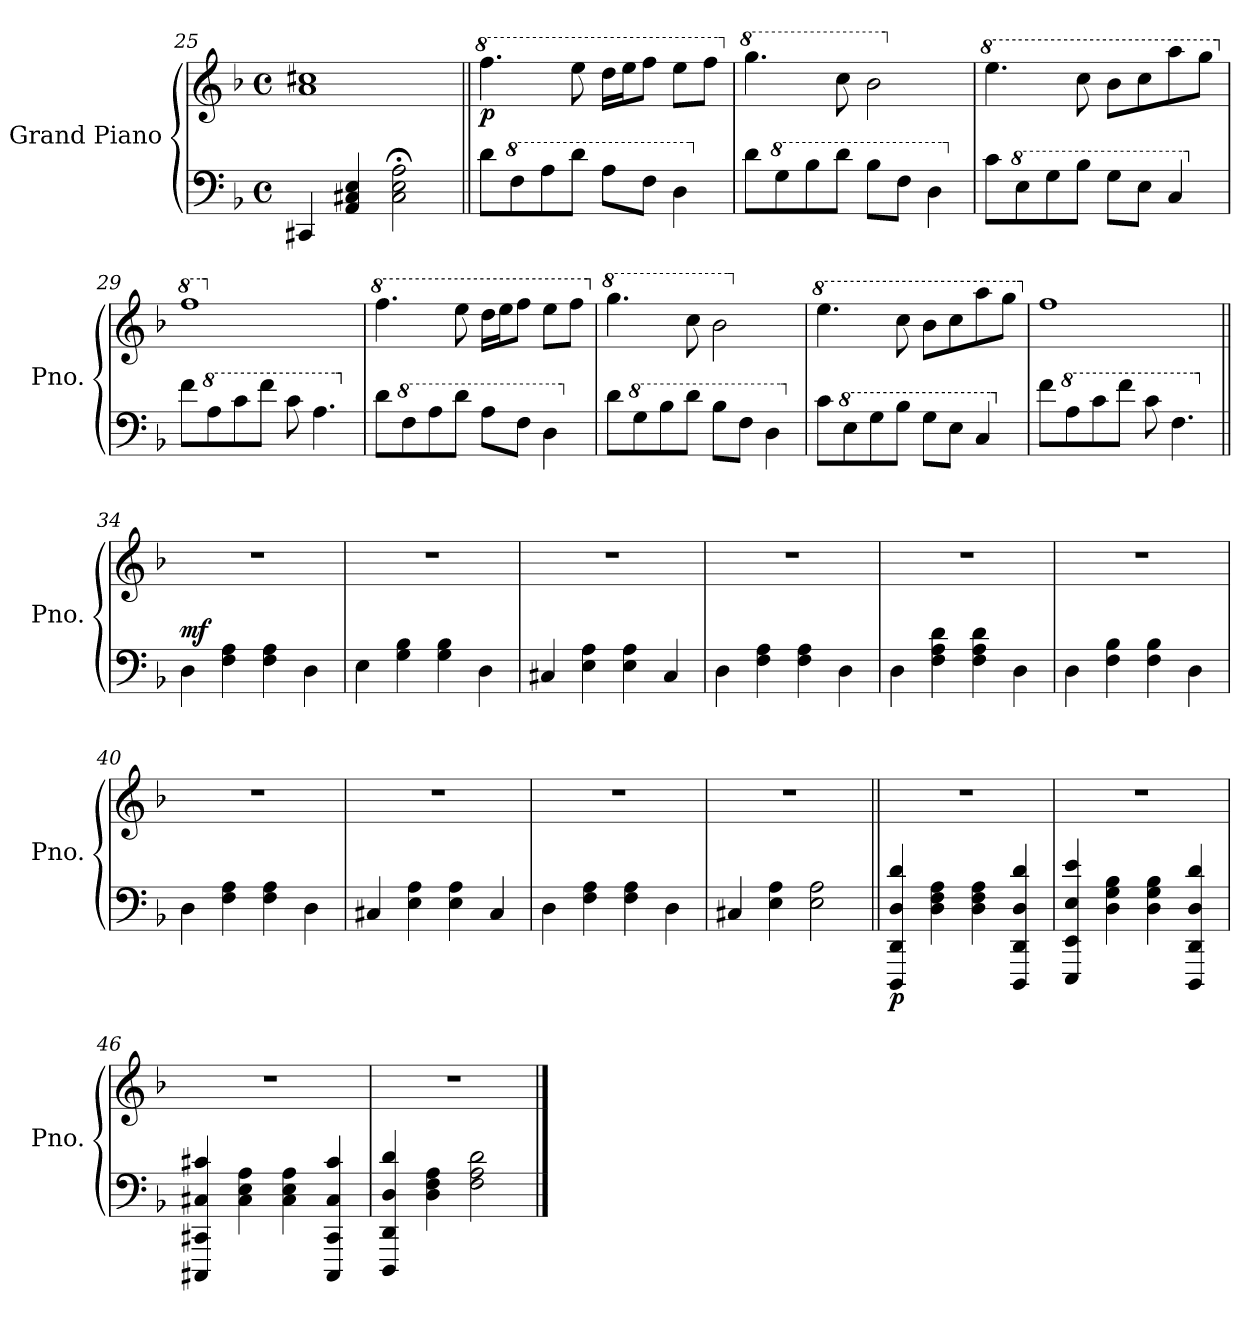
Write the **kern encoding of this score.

**kern	**kern	**dynam
*part1	*part1	*part1
*staff2	*staff1	*staff1/2
*I"Grand Piano	*	*
*I'Pno.	*	*
!!LO:LB:g=z
*clefF4	*clefG2	*
*k[b-]	*k[b-]	*
*M4/4	*M4/4	*
*met(c)	*met(c)	*
=25	=25	=25
4CC#X/	1a 1cc#X	.
4AA/ 4C#X/ 4E/	.	.
2C#\;< 2E\;< 2A\;<	.	.
=26||	=26||	=26||
*	*8va	*
*	*MM50	*
!	!	!LO:DY:b
8d\L	4.fff\	p
*8va	*	*
8f\	.	.
8a\	.	.
8dd\J	8eee\	.
8a\L	16ddd\LL	.
.	16eee\J	.
8f\J	8fff\J	.
4d\	8eee\L	.
.	8fff\J	.
=27	=27	=27
*X8va	*	*
*	*X8va	*
*	*8va	*
8d\L	4.ggg\	.
*8va	*	*
8g\	.	.
8b-\	.	.
8dd\J	8ccc\	.
8b-\L	2bb-\	.
8f\J	.	.
4d\	.	.
=28	=28	=28
*X8va	*	*
*	*X8va	*
*	*8va	*
8c\L	4.eee\	.
*8va	*	*
8e\	.	.
8g\	.	.
8b-\J	8ccc\	.
8g\L	8bb-\L	.
8e\J	8ccc\	.
4c/	8aaa\	.
.	8ggg\J	.
=29	=29	=29
*X8va	*	*
*	*X8va	*
*	*8va	*
8f\L	1fff	.
*8va	*	*
8a\	.	.
8cc\	.	.
8ff\J	.	.
8cc\	.	.
4.a\	.	.
!!LO:PB:g=z
=30	=30	=30
*X8va	*	*
*	*X8va	*
*	*8va	*
8d\L	4.fff\	.
*8va	*	*
8f\	.	.
8a\	.	.
8dd\J	8eee\	.
8a\L	16ddd\LL	.
.	16eee\J	.
8f\J	8fff\J	.
4d\	8eee\L	.
.	8fff\J	.
=31	=31	=31
*X8va	*	*
*	*X8va	*
*	*8va	*
8d\L	4.ggg\	.
*8va	*	*
8g\	.	.
8b-\	.	.
8dd\J	8ccc\	.
*	*MM48	*
8b-\L	2bb-\	.
8f\J	.	.
4d\	.	.
=32	=32	=32
*X8va	*	*
*	*X8va	*
*	*8va	*
*	*MM46	*
8c\L	4.eee\	.
*8va	*	*
8e\	.	.
8g\	.	.
8b-\J	8ccc\	.
8g\L	8bb-\L	.
8e\J	8ccc\	.
*	*MM43	*
4c/	8aaa\	.
.	8ggg\J	.
=33	=33	=33
*X8va	*	*
*	*X8va	*
*	*8va	*
8f\L	1fff	.
*8va	*	*
8a\	.	.
8cc\	.	.
8ff\J	.	.
8cc\	.	.
4.f\	.	.
=34||	=34||	=34||
*X8va	*	*
*	*X8va	*
*	*MM70	*
!	!	!LO:DY:a=2
4D\	1r	mf
4F\ 4A\	.	.
4F\ 4A\	.	.
4D\	.	.
=35	=35	=35
4E\	1r	.
4G\ 4B-\	.	.
4G\ 4B-\	.	.
4D\	.	.
!!LO:LB:g=z
=36	=36	=36
4C#X/	1r	.
4E\ 4A\	.	.
4E\ 4A\	.	.
4C#/	.	.
=37	=37	=37
4D\	1r	.
4F\ 4A\	.	.
4F\ 4A\	.	.
4D\	.	.
=38	=38	=38
4D\	1r	.
4F\ 4A\ 4d\	.	.
4F\ 4A\ 4d\	.	.
4D\	.	.
=39	=39	=39
4D\	1r	.
4F\ 4B-\	.	.
4F\ 4B-\	.	.
4D\	.	.
=40	=40	=40
4D\	1r	.
4F\ 4A\	.	.
4F\ 4A\	.	.
4D\	.	.
=41	=41	=41
4C#X/	1r	.
4E\ 4A\	.	.
4E\ 4A\	.	.
4C#/	.	.
=42	=42	=42
4D\	1r	.
4F\ 4A\	.	.
4F\ 4A\	.	.
4D\	.	.
=43	=43	=43
*	*MM60	*
4C#X/	1r	.
4E\ 4A\	.	.
2E\ 2A\	.	.
=44||	=44||	=44||
!	!	!LO:DY:b=2
4DDD/ 4DD/ 4D/ 4d/	1r	p
4D\ 4F\ 4A\	.	.
4D\ 4F\ 4A\	.	.
4DDD/ 4DD/ 4D/ 4d/	.	.
!!LO:LB:g=z
=45	=45	=45
4EEE/ 4EE/ 4E/ 4e/	1r	.
4D\ 4G\ 4B-\	.	.
4D\ 4G\ 4B-\	.	.
4DDD/ 4DD/ 4D/ 4d/	.	.
=46	=46	=46
4CCC#X/ 4CC#X/ 4C#X/ 4c#X/	1r	.
4C#\ 4E\ 4A\	.	.
4C#\ 4E\ 4A\	.	.
4CCC#/ 4CC#/ 4C#/ 4c#/	.	.
=47	=47	=47
4DDD/ 4DD/ 4D/ 4d/	1r	.
4D\ 4F\ 4A\	.	.
2F\ 2A\ 2d\	.	.
==	==	==
*-	*-	*-
